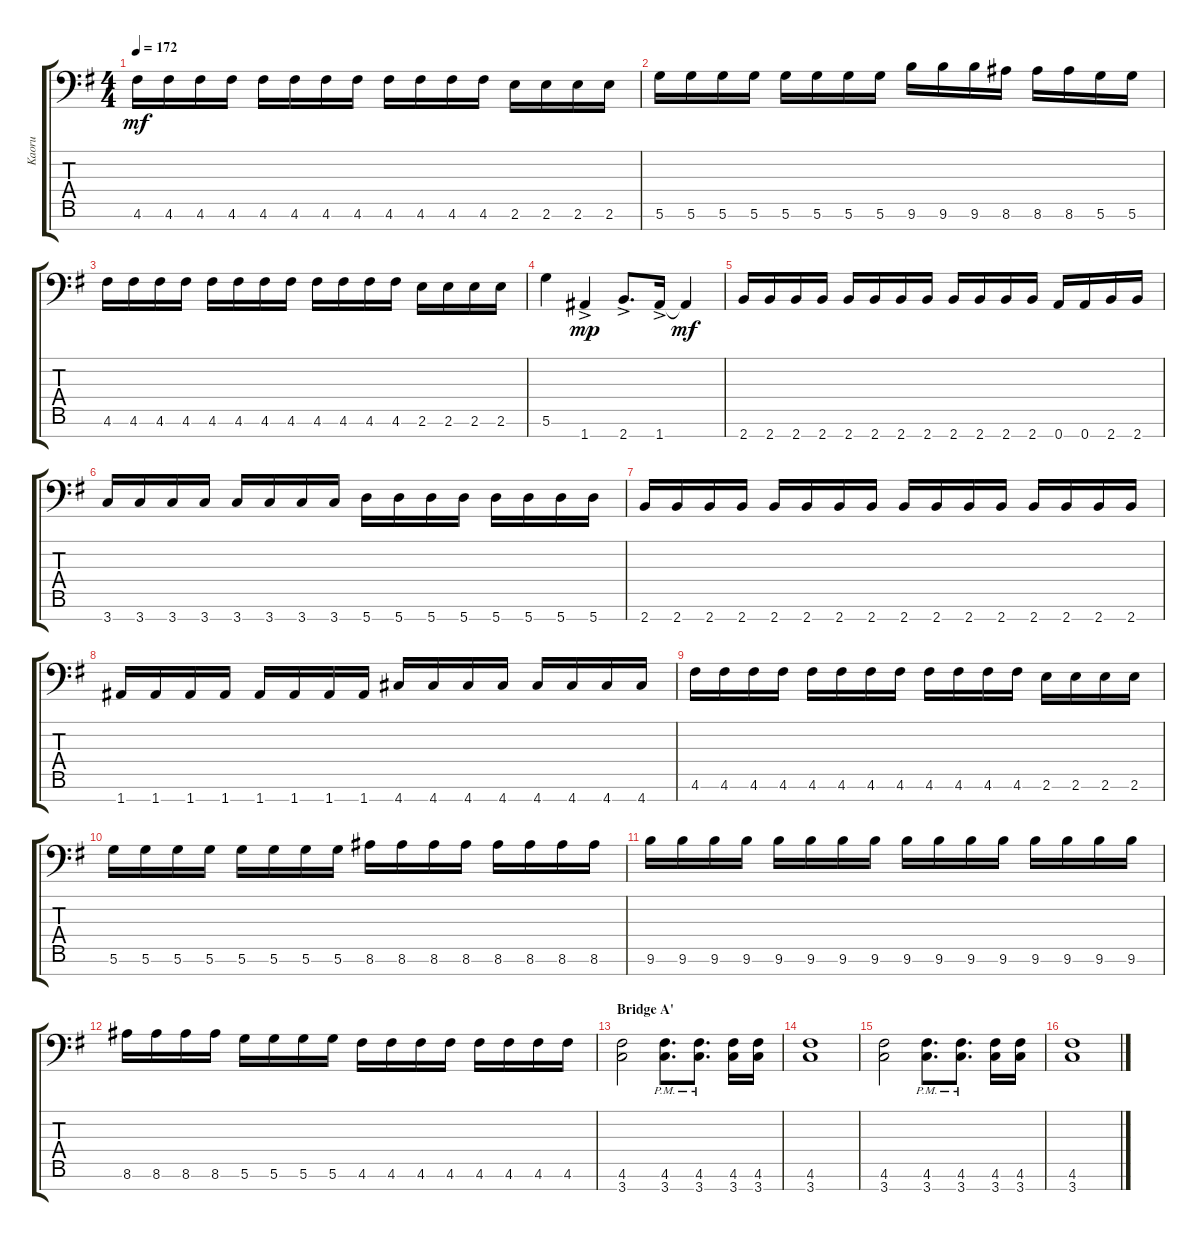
\track ("Kaoru" "Kaoru") {instrument overdrivenguitar}
\staff {score tabs}
\tuning (E4 B3 G3 D3 A2 D2 A1) {hide}
\ts (4 4)
\tempo 172
\clef f4
\ks eminor
4.6.16{dy mf} 4.6.16 4.6.16 4.6.16 4.6.16 4.6.16 4.6.16 4.6.16 4.6.16 4.6.16 4.6.16 4.6.16 2.6.16 2.6.16 2.6.16 2.6.16 |
5.6.16 5.6.16 5.6.16 5.6.16 5.6.16 5.6.16 5.6.16 5.6.16 9.6.16 9.6.16 9.6.16 8.6.16 8.6.16 8.6.16 5.6.16 5.6.16 |
4.6.16 4.6.16 4.6.16 4.6.16 4.6.16 4.6.16 4.6.16 4.6.16 4.6.16 4.6.16 4.6.16 4.6.16 2.6.16 2.6.16 2.6.16 2.6.16 |
5.6.4 1.7{ac}.4{dy mp} 2.7{ac}.8{d} 1.7{ac}.16 1.7{t}.4{dy mf} |
2.7.16 2.7.16 2.7.16 2.7.16 2.7.16 2.7.16 2.7.16 2.7.16 2.7.16 2.7.16 2.7.16 2.7.16 0.7.16 0.7.16 2.7.16 2.7.16 |
3.7.16 3.7.16 3.7.16 3.7.16 3.7.16 3.7.16 3.7.16 3.7.16 5.7.16 5.7.16 5.7.16 5.7.16 5.7.16 5.7.16 5.7.16 5.7.16 |
2.7.16 2.7.16 2.7.16 2.7.16 2.7.16 2.7.16 2.7.16 2.7.16 2.7.16 2.7.16 2.7.16 2.7.16 2.7.16 2.7.16 2.7.16 2.7.16 |
1.7.16 1.7.16 1.7.16 1.7.16 1.7.16 1.7.16 1.7.16 1.7.16 4.7.16 4.7.16 4.7.16 4.7.16 4.7.16 4.7.16 4.7.16 4.7.16 |
4.6.16 4.6.16 4.6.16 4.6.16 4.6.16 4.6.16 4.6.16 4.6.16 4.6.16 4.6.16 4.6.16 4.6.16 2.6.16 2.6.16 2.6.16 2.6.16 |
5.6.16 5.6.16 5.6.16 5.6.16 5.6.16 5.6.16 5.6.16 5.6.16 8.6.16 8.6.16 8.6.16 8.6.16 8.6.16 8.6.16 8.6.16 8.6.16 |
9.6.16 9.6.16 9.6.16 9.6.16 9.6.16 9.6.16 9.6.16 9.6.16 9.6.16 9.6.16 9.6.16 9.6.16 9.6.16 9.6.16 9.6.16 9.6.16 |
8.6.16 8.6.16 8.6.16 8.6.16 5.6.16 5.6.16 5.6.16 5.6.16 4.6.16 4.6.16 4.6.16 4.6.16 4.6.16 4.6.16 4.6.16 4.6.16 |
\section ("" "Bridge A'")
(4.6 3.7).2 (4.6{pm} 3.7{pm}).8{d} (4.6{pm} 3.7{pm}).8{d} (4.6 3.7).16 (4.6 3.7).16 |
(4.6 3.7).1 |
(4.6 3.7).2 (4.6{pm} 3.7{pm}).8{d} (4.6{pm} 3.7{pm}).8{d} (4.6 3.7).16 (4.6 3.7).16 |
(4.6 3.7).1
